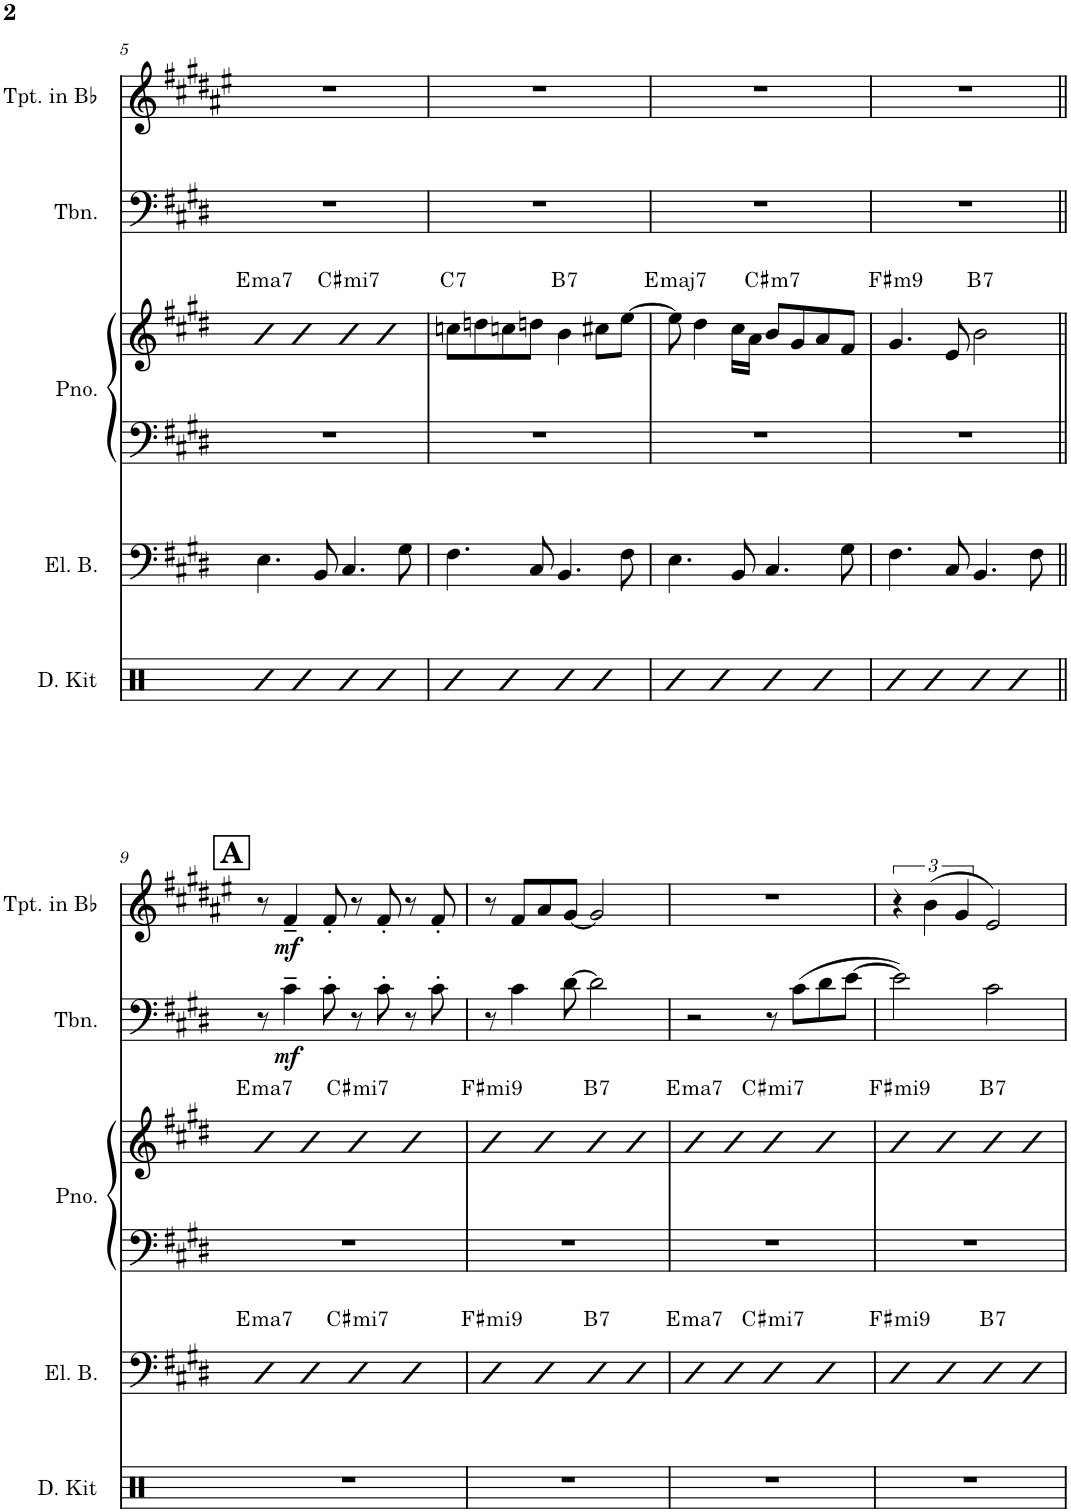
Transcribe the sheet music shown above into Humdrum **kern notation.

**kern	**kern	**harte	**kern	**kern	**harte	**kern	**dynam	**kern	**dynam
*part5	*part4	*part4	*part3	*part3	*part3	*part2	*part2	*part1	*part1
*staff6	*staff5	*	*staff4	*staff3	*	*staff2	*staff2	*staff1	*staff1
*I"Drum Kit	*I"5-str. Electric Bass	*	*I"Piano	*	*	*I"Trombone	*	*I"Trumpet in Bb	*
*I'D. Kit	*I'El. B.	*	*I'Pno.	*	*	*I'Tbn.	*	*I'Tpt. in Bb	*
!!LO:PB:g=z
*clefX	*clefF4	*	*clefF4	*clefG2	*	*clefF4	*	*clefG2	*
*	*Trd7c12	*	*	*	*	*	*	*Trd1c2	*
*k[]	*k[f#c#g#d#]	*	*k[f#c#g#d#]	*k[f#c#g#d#]	*	*k[f#c#g#d#]	*	*k[f#c#g#d#a#e#]	*
*M4/4	*M4/4	*	*M4/4	*M4/4	*	*M4/4	*	*M4/4	*
=5	=5	=5	=5	=5	=5	=5	=5	=5	=5
!	!	!	!	!	!LO:H:kt=ma7	!	!	!	!
4R	4.E\	.	1r	4b	E:maj7	1r	.	1r	.
4R	.	.	.	4b	.	.	.	.	.
.	8BB/	.	.	.	.	.	.	.	.
!	!	!	!	!	!LO:H:kt=mi7	!	!	!	!
4R	4.C#/	.	.	4b	C#:min7	.	.	.	.
4R	.	.	.	4b	.	.	.	.	.
.	8G#\	.	.	.	.	.	.	.	.
=6	=6	=6	=6	=6	=6	=6	=6	=6	=6
!	!	!	!	!	!LO:H:kt=7	!	!	!	!
4R	4.F#\	.	1r	8ccn\L	C:7	1r	.	1r	.
.	.	.	.	8ddn\	.	.	.	.	.
4R	.	.	.	8ccn\	.	.	.	.	.
.	8C#/	.	.	8ddn\J	.	.	.	.	.
!	!	!	!	!	!LO:H:kt=7	!	!	!	!
4R	4.BB/	.	.	4b\	B:7	.	.	.	.
4R	.	.	.	8cc#X\L	.	.	.	.	.
.	8F#\	.	.	[8ee\J	.	.	.	.	.
=7	=7	=7	=7	=7	=7	=7	=7	=7	=7
!	!	!	!	!	!LO:H:kt=maj7	!	!	!	!
4R	4.E\	.	1r	8ee\]	E:maj7	1r	.	1r	.
.	.	.	.	4dd#\	.	.	.	.	.
4R	.	.	.	.	.	.	.	.	.
.	8BB/	.	.	16cc#\LL	.	.	.	.	.
.	.	.	.	16a\JJ	.	.	.	.	.
!	!	!	!	!	!LO:H:kt=m7	!	!	!	!
4R	4.C#/	.	.	8b/L	C#:min7	.	.	.	.
.	.	.	.	8g#/	.	.	.	.	.
4R	.	.	.	8a/	.	.	.	.	.
.	8G#\	.	.	8f#/J	.	.	.	.	.
=8	=8	=8	=8	=8	=8	=8	=8	=8	=8
!	!	!	!	!	!LO:H:kt=m9	!	!	!	!
4R	4.F#\	.	1r	4.g#/	F#:min9	1r	.	1r	.
4R	.	.	.	.	.	.	.	.	.
.	8C#/	.	.	8e/	.	.	.	.	.
!	!	!	!	!	!LO:H:kt=7	!	!	!	!
4R	4.BB/	.	.	2b\	B:7	.	.	.	.
4R	.	.	.	.	.	.	.	.	.
.	8F#\	.	.	.	.	.	.	.	.
!!LO:LB:g=z
!!LO:REH:place=s1:a:B:cj:fs=14:t=A
=9||	=9||	=9||	=9||	=9||	=9||	=9||	=9||	=9||	=9||
!	!	!LO:H:kt=ma7	!	!	!LO:H:kt=ma7	!	!	!	!
1r	4bb	E:maj7	1r	4b	E:maj7	8r	.	8r	.
!	!	!	!	!	!	!	!LO:DY:b	!	!LO:DY:b
.	.	.	.	.	.	4c#~\	mf	4f#~/	mf
.	4bb	.	.	4b	.	.	.	.	.
.	.	.	.	.	.	8c#'\	.	8f#'/	.
!	!	!LO:H:kt=mi7	!	!	!LO:H:kt=mi7	!	!	!	!
.	4bb	C#:min7	.	4b	C#:min7	8r	.	8r	.
.	.	.	.	.	.	8c#'\	.	8f#'/	.
.	4bb	.	.	4b	.	8r	.	8r	.
.	.	.	.	.	.	8c#'\	.	8f#'/	.
=10	=10	=10	=10	=10	=10	=10	=10	=10	=10
!	!	!LO:H:kt=mi9	!	!	!LO:H:kt=mi9	!	!	!	!
1r	4bb	F#:min9	1r	4b	F#:min9	8r	.	8r	.
.	.	.	.	.	.	4c#\	.	8f#/L	.
.	4bb	.	.	4b	.	.	.	8a#/	.
.	.	.	.	.	.	[8d#\	.	[8g#/J	.
!	!	!LO:H:kt=7	!	!	!LO:H:kt=7	!	!	!	!
.	4bb	B:7	.	4b	B:7	2d#\]	.	2g#/]	.
.	4bb	.	.	4b	.	.	.	.	.
=11	=11	=11	=11	=11	=11	=11	=11	=11	=11
!	!	!LO:H:kt=ma7	!	!	!LO:H:kt=ma7	!	!	!	!
1r	4bb	E:maj7	1r	4b	E:maj7	2r	.	1r	.
.	4bb	.	.	4b	.	.	.	.	.
!	!	!LO:H:kt=mi7	!	!	!LO:H:kt=mi7	!	!	!	!
.	4bb	C#:min7	.	4b	C#:min7	8r	.	.	.
.	.	.	.	.	.	(8c#\L	.	.	.
.	4bb	.	.	4b	.	8d#\	.	.	.
.	.	.	.	.	.	[8e\J	.	.	.
=12	=12	=12	=12	=12	=12	=12	=12	=12	=12
!	!	!LO:H:kt=mi9	!	!	!LO:H:kt=mi9	!	!	!	!
1r	4bb	F#:min9	1r	4b	F#:min9	2e\])	.	6r	.
.	.	.	.	.	.	.	.	(6b\	.
.	4bb	.	.	4b	.	.	.	.	.
.	.	.	.	.	.	.	.	6g#/	.
!	!	!LO:H:kt=7	!	!	!LO:H:kt=7	!	!	!	!
.	4bb	B:7	.	4b	B:7	2c#\	.	2e#/)	.
.	4bb	.	.	4b	.	.	.	.	.
=	=	=	=	=	=	=	=	=	=
*-	*-	*-	*-	*-	*-	*-	*-	*-	*-
